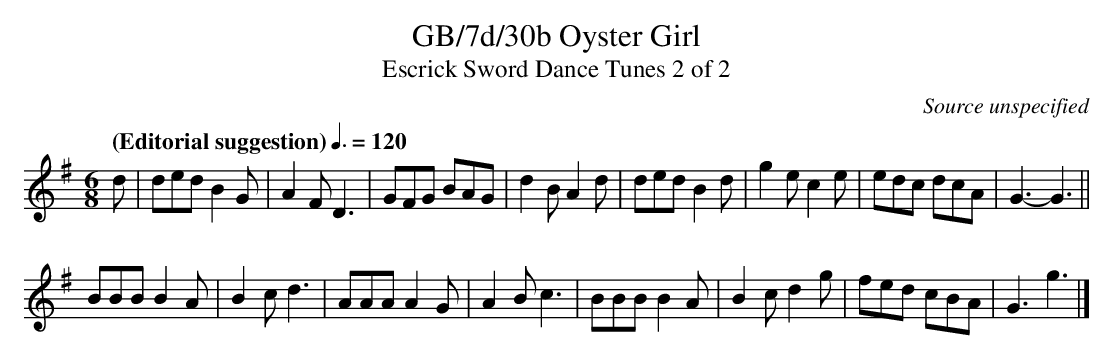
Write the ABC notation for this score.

X:1
T:GB/7d/30b Oyster Girl
T:Escrick Sword Dance Tunes 2 of 2
C:Source unspecified
L:1/8
M:6/8
Q:"(Editorial suggestion)" 3/8=120
K:G
d | ded B2 G | A2 F D3 | GFG BAG | d2 B A2 d | ded B2 d |$ g2 e c2 e | edc dcA | G3- G3 ||
BBB B2 A | B2 c d3 |$ AAA A2 G | A2 B c3 | BBB B2 A | B2 c d2 g | fed cBA | G3 g3 |]
